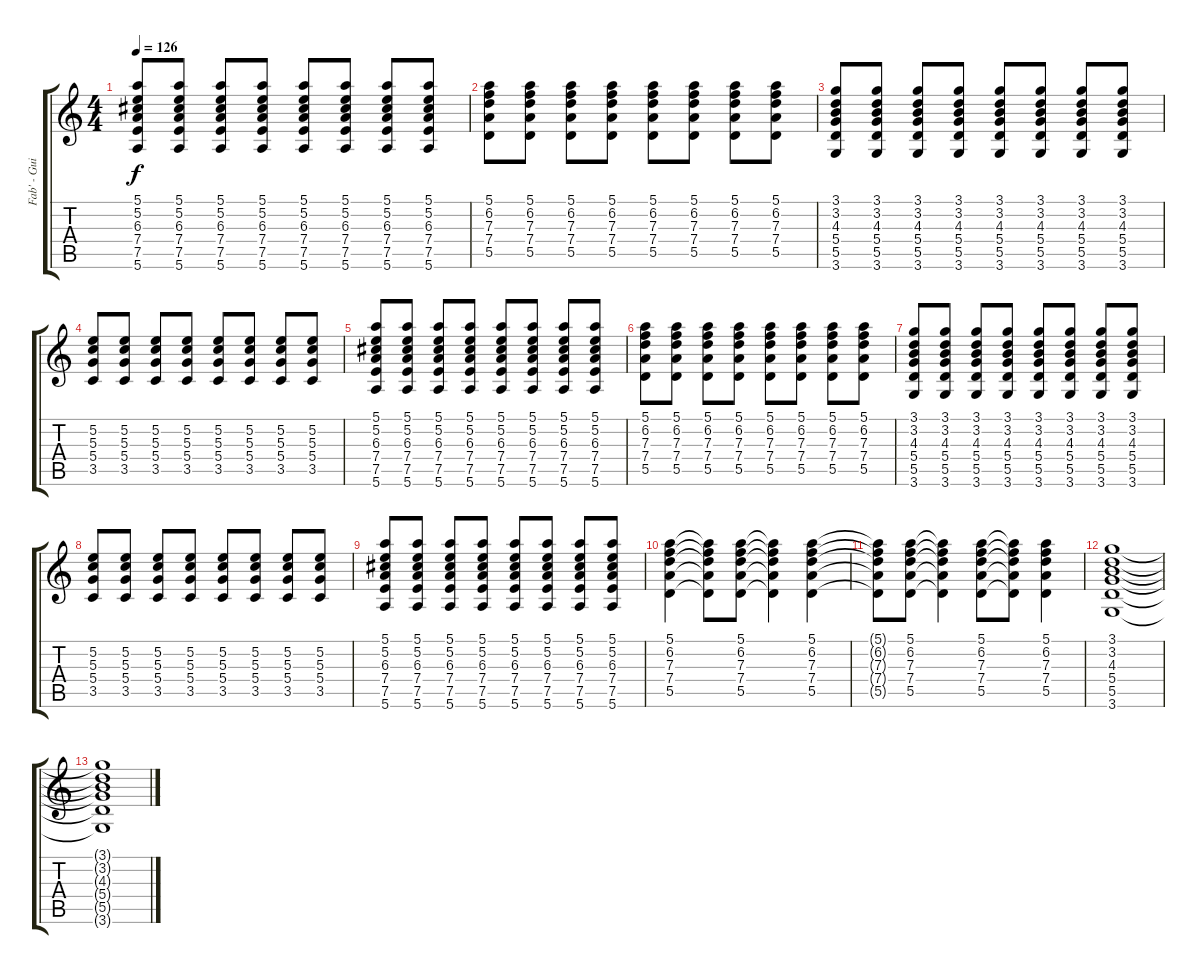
\track ("Fab' - Guitare disto 1" "Fab' - Gui") {instrument distortionguitar}
\staff {score tabs}
\tuning (E4 B3 G3 D3 A2 E2) {hide}
\ts (4 4)
\tempo 126
\clef g2
\ks c
(5.1 5.2 6.3 7.4 7.5 5.6).8{dy f} (5.1 5.2 6.3 7.4 7.5 5.6).8 (5.1 5.2 6.3 7.4 7.5 5.6).8 (5.1 5.2 6.3 7.4 7.5 5.6).8 (5.1 5.2 6.3 7.4 7.5 5.6).8 (5.1 5.2 6.3 7.4 7.5 5.6).8 (5.1 5.2 6.3 7.4 7.5 5.6).8 (5.1 5.2 6.3 7.4 7.5 5.6).8 |
(5.1 6.2 7.3 7.4 5.5).8 (5.1 6.2 7.3 7.4 5.5).8 (5.1 6.2 7.3 7.4 5.5).8 (5.1 6.2 7.3 7.4 5.5).8 (5.1 6.2 7.3 7.4 5.5).8 (5.1 6.2 7.3 7.4 5.5).8 (5.1 6.2 7.3 7.4 5.5).8 (5.1 6.2 7.3 7.4 5.5).8 |
(3.1 3.2 4.3 5.4 5.5 3.6).8 (3.1 3.2 4.3 5.4 5.5 3.6).8 (3.1 3.2 4.3 5.4 5.5 3.6).8 (3.1 3.2 4.3 5.4 5.5 3.6).8 (3.1 3.2 4.3 5.4 5.5 3.6).8 (3.1 3.2 4.3 5.4 5.5 3.6).8 (3.1 3.2 4.3 5.4 5.5 3.6).8 (3.1 3.2 4.3 5.4 5.5 3.6).8 |
(5.2 5.3 5.4 3.5).8 (5.2 5.3 5.4 3.5).8 (5.2 5.3 5.4 3.5).8 (5.2 5.3 5.4 3.5).8 (5.2 5.3 5.4 3.5).8 (5.2 5.3 5.4 3.5).8 (5.2 5.3 5.4 3.5).8 (5.2 5.3 5.4 3.5).8 |
(5.1 5.2 6.3 7.4 7.5 5.6).8 (5.1 5.2 6.3 7.4 7.5 5.6).8 (5.1 5.2 6.3 7.4 7.5 5.6).8 (5.1 5.2 6.3 7.4 7.5 5.6).8 (5.1 5.2 6.3 7.4 7.5 5.6).8 (5.1 5.2 6.3 7.4 7.5 5.6).8 (5.1 5.2 6.3 7.4 7.5 5.6).8 (5.1 5.2 6.3 7.4 7.5 5.6).8 |
(5.1 6.2 7.3 7.4 5.5).8 (5.1 6.2 7.3 7.4 5.5).8 (5.1 6.2 7.3 7.4 5.5).8 (5.1 6.2 7.3 7.4 5.5).8 (5.1 6.2 7.3 7.4 5.5).8 (5.1 6.2 7.3 7.4 5.5).8 (5.1 6.2 7.3 7.4 5.5).8 (5.1 6.2 7.3 7.4 5.5).8 |
(3.1 3.2 4.3 5.4 5.5 3.6).8 (3.1 3.2 4.3 5.4 5.5 3.6).8 (3.1 3.2 4.3 5.4 5.5 3.6).8 (3.1 3.2 4.3 5.4 5.5 3.6).8 (3.1 3.2 4.3 5.4 5.5 3.6).8 (3.1 3.2 4.3 5.4 5.5 3.6).8 (3.1 3.2 4.3 5.4 5.5 3.6).8 (3.1 3.2 4.3 5.4 5.5 3.6).8 |
(5.2 5.3 5.4 3.5).8 (5.2 5.3 5.4 3.5).8 (5.2 5.3 5.4 3.5).8 (5.2 5.3 5.4 3.5).8 (5.2 5.3 5.4 3.5).8 (5.2 5.3 5.4 3.5).8 (5.2 5.3 5.4 3.5).8 (5.2 5.3 5.4 3.5).8 |
(5.1 5.2 6.3 7.4 7.5 5.6).8 (5.1 5.2 6.3 7.4 7.5 5.6).8 (5.1 5.2 6.3 7.4 7.5 5.6).8 (5.1 5.2 6.3 7.4 7.5 5.6).8 (5.1 5.2 6.3 7.4 7.5 5.6).8 (5.1 5.2 6.3 7.4 7.5 5.6).8 (5.1 5.2 6.3 7.4 7.5 5.6).8 (5.1 5.2 6.3 7.4 7.5 5.6).8 |
(5.1 6.2 7.3 7.4 5.5).4 (5.1{t} 6.2{t} 7.3{t} 7.4{t} 5.5{t}).8 (5.1 6.2 7.3 7.4 5.5).8 (5.1{t} 6.2{t} 7.3{t} 7.4{t} 5.5{t}).4 (5.1 6.2 7.3 7.4 5.5).4 |
(5.1{t} 6.2{t} 7.3{t} 7.4{t} 5.5{t}).8 (5.1 6.2 7.3 7.4 5.5).8 (5.1{t} 6.2{t} 7.3{t} 7.4{t} 5.5{t}).4 (5.1 6.2 7.3 7.4 5.5).8 (5.1{t} 6.2{t} 7.3{t} 7.4{t} 5.5{t}).8 (5.1 6.2 7.3 7.4 5.5).4 |
(3.1 3.2 4.3 5.4 5.5 3.6).1 |
(3.1{t} 3.2{t} 4.3{t} 5.4{t} 5.5{t} 3.6{t}).1
